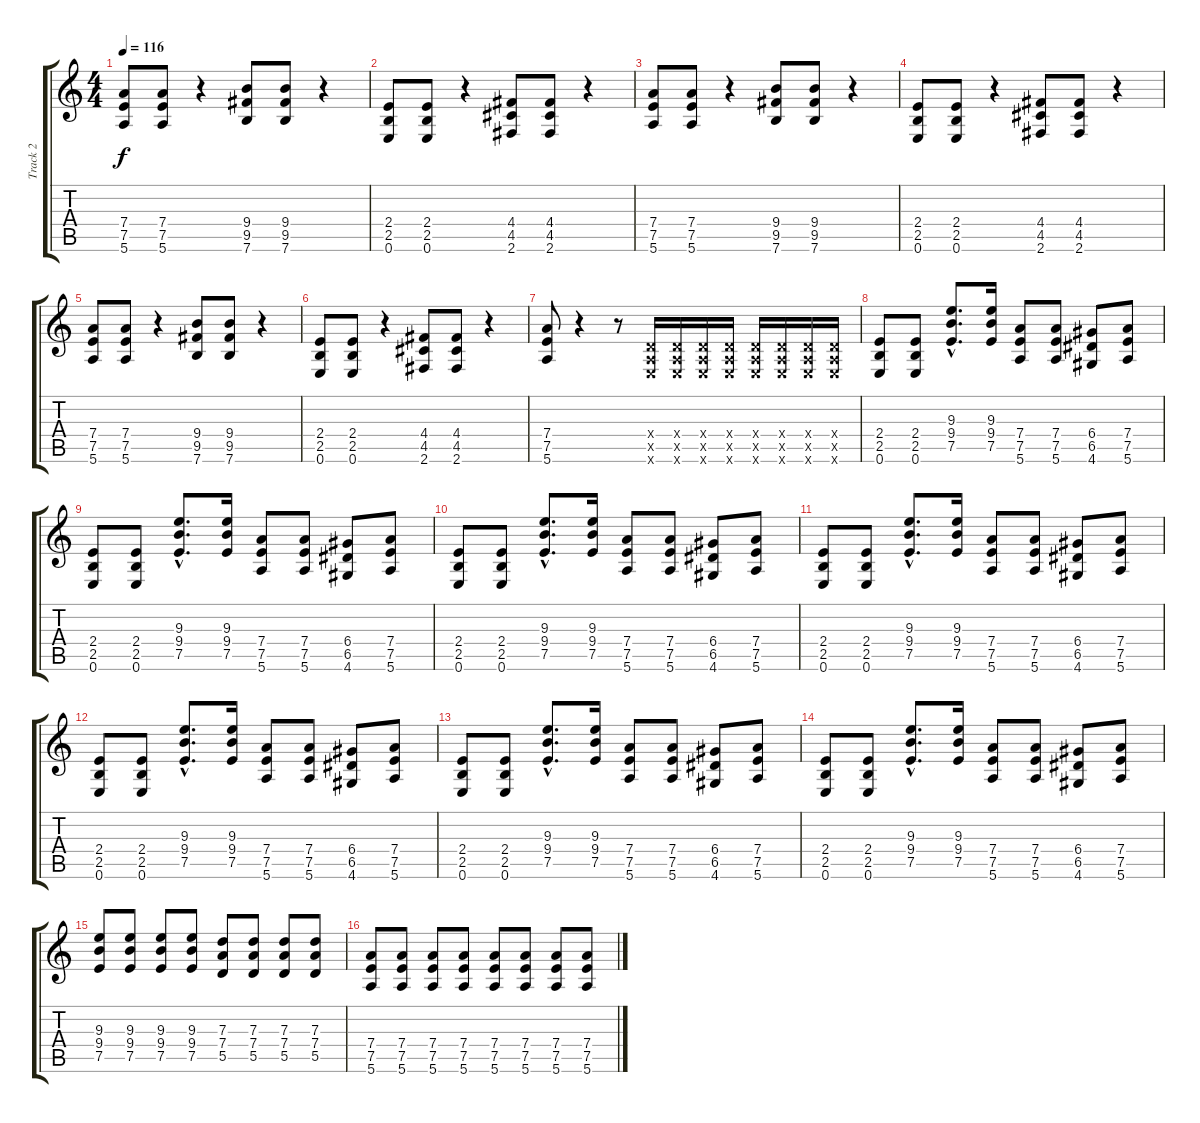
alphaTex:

\track ("Track 2" "Track 2") {instrument distortionguitar}
\staff {score tabs}
\tuning (E4 B3 G3 D3 A2 E2) {hide}
\ts (4 4)
\tempo 116
\clef g2
\ks c
(7.4 7.5 5.6).8{dy f} (7.4 7.5 5.6).8 r.4 (9.4 9.5 7.6).8 (9.4 9.5 7.6).8 r.4 |
(2.4 2.5 0.6).8 (2.4 2.5 0.6).8 r.4 (4.4 4.5 2.6).8 (4.4 4.5 2.6).8 r.4 |
(7.4 7.5 5.6).8 (7.4 7.5 5.6).8 r.4 (9.4 9.5 7.6).8 (9.4 9.5 7.6).8 r.4 |
(2.4 2.5 0.6).8 (2.4 2.5 0.6).8 r.4 (4.4 4.5 2.6).8 (4.4 4.5 2.6).8 r.4 |
(7.4 7.5 5.6).8 (7.4 7.5 5.6).8 r.4 (9.4 9.5 7.6).8 (9.4 9.5 7.6).8 r.4 |
(2.4 2.5 0.6).8 (2.4 2.5 0.6).8 r.4 (4.4 4.5 2.6).8 (4.4 4.5 2.6).8 r.4 |
(7.4 7.5 5.6).8 r.4 r.8 (0.4{x} 0.5{x} 0.6{x}).16 (0.4{x} 0.5{x} 0.6{x}).16 (0.4{x} 0.5{x} 0.6{x}).16 (0.4{x} 0.5{x} 0.6{x}).16 (0.4{x} 0.5{x} 0.6{x}).16 (0.4{x} 0.5{x} 0.6{x}).16 (0.4{x} 0.5{x} 0.6{x}).16 (0.4{x} 0.5{x} 0.6{x}).16 |
(2.4 2.5 0.6).8{volume 15 balance 8} (2.4 2.5 0.6).8 (9.3{hac} 9.4{hac} 7.5{hac}).8{d} (9.3 9.4 7.5).16 (7.4 7.5 5.6).8 (7.4 7.5 5.6).8 (6.4 6.5 4.6).8 (7.4 7.5 5.6).8 |
(2.4 2.5 0.6).8 (2.4 2.5 0.6).8 (9.3{hac} 9.4{hac} 7.5{hac}).8{d} (9.3 9.4 7.5).16 (7.4 7.5 5.6).8 (7.4 7.5 5.6).8 (6.4 6.5 4.6).8 (7.4 7.5 5.6).8 |
(2.4 2.5 0.6).8 (2.4 2.5 0.6).8 (9.3{hac} 9.4{hac} 7.5{hac}).8{d} (9.3 9.4 7.5).16 (7.4 7.5 5.6).8 (7.4 7.5 5.6).8 (6.4 6.5 4.6).8 (7.4 7.5 5.6).8 |
(2.4 2.5 0.6).8 (2.4 2.5 0.6).8 (9.3{hac} 9.4{hac} 7.5{hac}).8{d} (9.3 9.4 7.5).16 (7.4 7.5 5.6).8 (7.4 7.5 5.6).8 (6.4 6.5 4.6).8 (7.4 7.5 5.6).8 |
(2.4 2.5 0.6).8 (2.4 2.5 0.6).8 (9.3{hac} 9.4{hac} 7.5{hac}).8{d} (9.3 9.4 7.5).16 (7.4 7.5 5.6).8 (7.4 7.5 5.6).8 (6.4 6.5 4.6).8 (7.4 7.5 5.6).8 |
(2.4 2.5 0.6).8 (2.4 2.5 0.6).8 (9.3{hac} 9.4{hac} 7.5{hac}).8{d} (9.3 9.4 7.5).16 (7.4 7.5 5.6).8 (7.4 7.5 5.6).8 (6.4 6.5 4.6).8 (7.4 7.5 5.6).8 |
(2.4 2.5 0.6).8 (2.4 2.5 0.6).8 (9.3{hac} 9.4{hac} 7.5{hac}).8{d} (9.3 9.4 7.5).16 (7.4 7.5 5.6).8 (7.4 7.5 5.6).8 (6.4 6.5 4.6).8 (7.4 7.5 5.6).8 |
(9.3 9.4 7.5).8 (9.3 9.4 7.5).8 (9.3 9.4 7.5).8 (9.3 9.4 7.5).8 (7.3 7.4 5.5).8 (7.3 7.4 5.5).8 (7.3 7.4 5.5).8 (7.3 7.4 5.5).8 |
(7.4 7.5 5.6).8 (7.4 7.5 5.6).8 (7.4 7.5 5.6).8 (7.4 7.5 5.6).8 (7.4 7.5 5.6).8 (7.4 7.5 5.6).8 (7.4 7.5 5.6).8 (7.4 7.5 5.6).8
